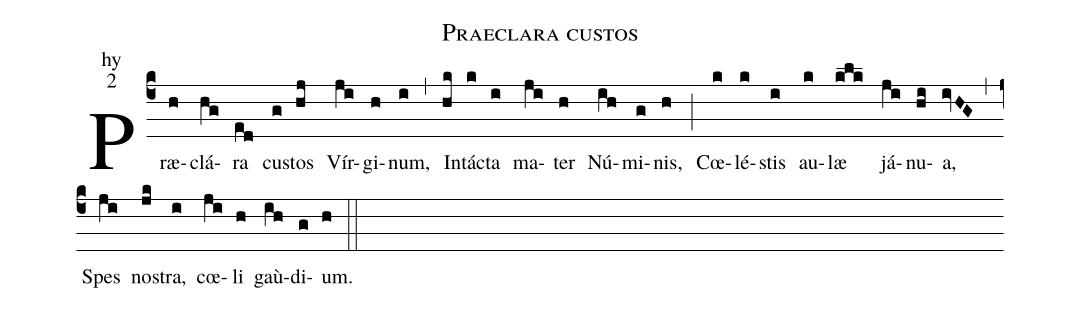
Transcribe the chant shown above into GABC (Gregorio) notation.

name:Praeclara custos;
office-part:hy;
mode:2;
%%
(c4) Præ(h)clá(hg)ra(ed) cu(g)stos(hj) Vír(ji)gi(h)num,(i) (,)
In(hk)tác(k)ta(i) ma(ji)ter(h) Nú(ih)mi(g)nis,(h) (;)
Cœ(k)lé(k)stis(i) au(k)læ(klk) já(ji)nu(hi)a,(ivHG) (,)
Spes(ji) no(jk)stra,(i) cœ(ji)li(h) gaù(ih)di(g)um.(h) (::)
